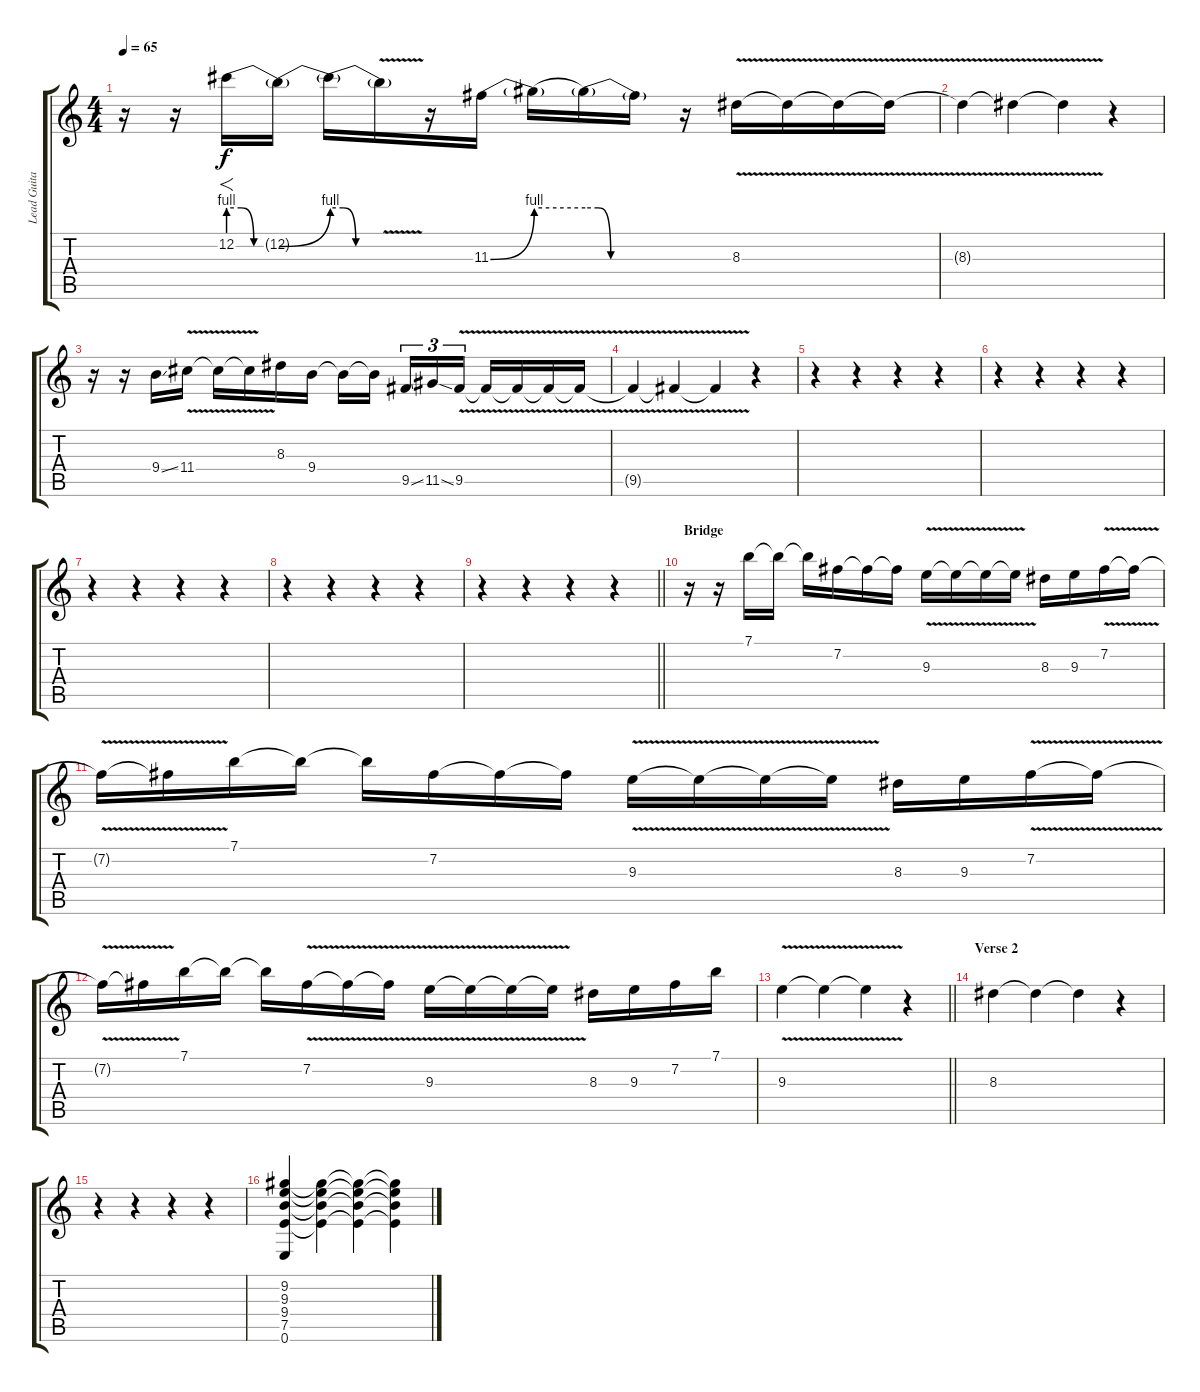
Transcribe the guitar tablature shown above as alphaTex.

\track ("Lead Guitar" "Lead Guita") {instrument overdrivenguitar}
\staff {score tabs}
\tuning (E4 B3 G3 D3 A2 E2) {hide}
\ts (4 4)
\tempo 65
\clef g2
\ks c
r.16{dy f} r.16 12.2{be (custom 0 4 15 4 30 0 60 0)}.16{f volume 16} 12.2{be (bend 0 0 60 4) t}.16 12.2{be (custom 0 4 15 4 30 0 60 0) t}.16 12.2{v t}.16 r.16 11.3{be (bend 0 0 60 4)}.16 11.3{be (hold 0 4 60 4) t}.16 11.3{be (custom 0 4 15 4 30 0 60 0) t}.16 11.3{be (hold 0 0 60 0) t}.16 r.16 8.3{v}.16 8.3{v t}.16 8.3{v t}.16 8.3{v t}.16 |
8.3{v t}.4 8.3{v t}.4 8.3{v t}.4 r.4 |
r.16 r.16 9.4{ss}.16 11.4{v}.16 11.4{v t}.16 11.4{v t}.16 8.3.16 9.4.16 9.4{t}.16 9.4{t}.16{beam splitsecondary} 9.5{ss}.16{tu (3 2)} 11.5{ss}.16{tu (3 2)} 9.5{v}.16{tu (3 2)} 9.5{v t}.16 9.5{v t}.16 9.5{v t}.16 9.5{v t}.16 |
9.5{v t}.4 9.5{v t}.4 9.5{v t}.4 r.4 |
r.4 r.4 r.4 r.4 |
r.4 r.4 r.4 r.4 |
r.4 r.4 r.4 r.4 |
r.4 r.4 r.4 r.4 |
\barLineRight lightlight
r.4 r.4 r.4 r.4 |
\section ("" "Bridge")
r.16 r.16 7.1.16 7.1{t}.16 7.1{t}.16 7.2.16 7.2{t}.16 7.2{t}.16 9.3{v}.16 9.3{v t}.16 9.3{v t}.16 9.3{v t}.16 8.3.16 9.3.16 7.2{v}.16 7.2{v t}.16 |
7.2{v t}.16 7.2{v t}.16 7.1.16 7.1{t}.16 7.1{t}.16 7.2.16 7.2{t}.16 7.2{t}.16 9.3{v}.16 9.3{v t}.16 9.3{v t}.16 9.3{v t}.16 8.3.16 9.3.16 7.2{v}.16 7.2{v t}.16 |
7.2{v t}.16 7.2{v t}.16 7.1.16 7.1{t}.16 7.1{t}.16 7.2{v}.16 7.2{v t}.16 7.2{v t}.16 9.3{v}.16 9.3{v t}.16 9.3{v t}.16 9.3{v t}.16 8.3.16 9.3.16 7.2.16 7.1.16 |
\barLineRight lightlight
9.3{v}.4 9.3{v t}.4 9.3{v t}.4 r.4 |
\section ("" "Verse 2")
8.3.4 8.3{t}.4 8.3{t}.4 r.4 |
r.4 r.4 r.4 r.4 |
(9.2 9.3 9.4 7.5 0.6).4 (9.2{t} 9.3{t} 9.4{t} 7.5{t}).4 (9.2{t} 9.3{t} 9.4{t} 7.5{t}).4 (9.2{t} 9.3{t} 9.4{t} 7.5{t}).4
